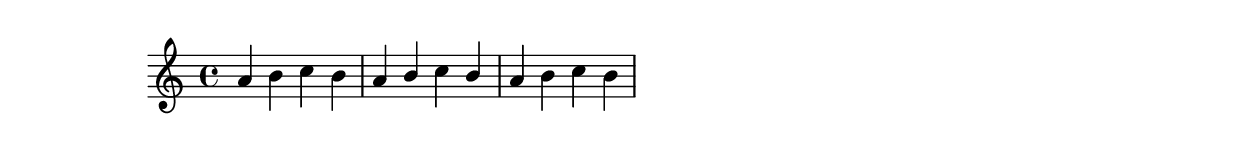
%% Do not edit this file; it is automatically
%% generated from LSR http://lsr.dsi.unimi.it
%% This file is in the public domain.
\version "2.13.20"

\header {
  lsrtags = "editorial-annotations"

%% Translation of GIT committish: 0b55335aeca1de539bf1125b717e0c21bb6fa31b
  texidoces = "
La dirección predeterminada de las plicas sobre la tercera línea
del pentagrama está determinada por la propiedad
@code{neutral-direction} del objeto @code{Stem}.

"
  doctitlees = "Dirección predeterminada de las plicas sobre la tercera línea del pentagrama"

%% Translation of GIT committish: 0a868be38a775ecb1ef935b079000cebbc64de40
  texidocde = "
Die Richtung von Hälsen auf der mittleren Linie kann mit der @code{Stem}-Eigenschaft
@code{neutral-direction} gesetzt werden.

"
  doctitlede = "Standardrichtung für Hälse auf der Mittellinie"

  texidoc = "
The default direction of stems on the center line of the staff is set
by the @code{Stem} property @code{neutral-direction}.

"
  doctitle = "Default direction of stems on the center line of the staff"
} % begin verbatim

\relative c'' {
  a4 b c b
  \override Stem #'neutral-direction = #up
  a4 b c b
  \override Stem #'neutral-direction = #down
  a4 b c b
}

